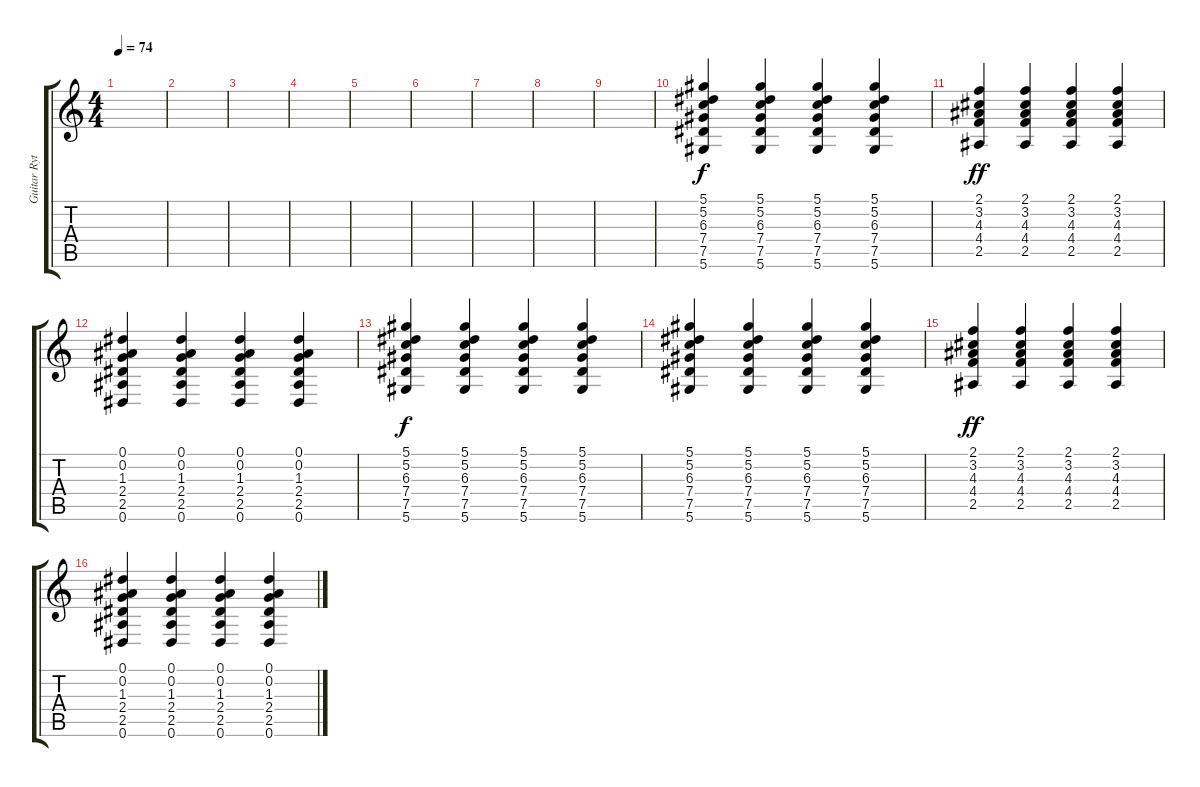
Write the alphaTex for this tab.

\track ("Guitar Rythm" "Guitar Ryt") {instrument acousticguitarsteel}
\staff {score tabs}
\tuning (Eb4 Bb3 Gb3 Db3 Ab2 Eb2) {hide}
\ts (4 4)
\tempo 74
\clef g2
\ks c
|
|
|
|
|
|
|
|
|
(5.1 5.2 6.3 7.4 7.5 5.6).4 (5.1 5.2 6.3 7.4 7.5 5.6).4 (5.1 5.2 6.3 7.4 7.5 5.6).4 (5.1 5.2 6.3 7.4 7.5 5.6).4 |
(2.1 3.2 4.3 4.4 2.5).4{dy ff} (2.1 3.2 4.3 4.4 2.5).4 (2.1 3.2 4.3 4.4 2.5).4 (2.1 3.2 4.3 4.4 2.5).4 |
(0.1 0.2 1.3 2.4 2.5 0.6).4 (0.1 0.2 1.3 2.4 2.5 0.6).4 (0.1 0.2 1.3 2.4 2.5 0.6).4 (0.1 0.2 1.3 2.4 2.5 0.6).4 |
(5.1 5.2 6.3 7.4 7.5 5.6).4{dy f} (5.1 5.2 6.3 7.4 7.5 5.6).4 (5.1 5.2 6.3 7.4 7.5 5.6).4 (5.1 5.2 6.3 7.4 7.5 5.6).4 |
(5.1 5.2 6.3 7.4 7.5 5.6).4 (5.1 5.2 6.3 7.4 7.5 5.6).4 (5.1 5.2 6.3 7.4 7.5 5.6).4 (5.1 5.2 6.3 7.4 7.5 5.6).4 |
(2.1 3.2 4.3 4.4 2.5).4{dy ff} (2.1 3.2 4.3 4.4 2.5).4 (2.1 3.2 4.3 4.4 2.5).4 (2.1 3.2 4.3 4.4 2.5).4 |
(0.1 0.2 1.3 2.4 2.5 0.6).4 (0.1 0.2 1.3 2.4 2.5 0.6).4 (0.1 0.2 1.3 2.4 2.5 0.6).4 (0.1 0.2 1.3 2.4 2.5 0.6).4
